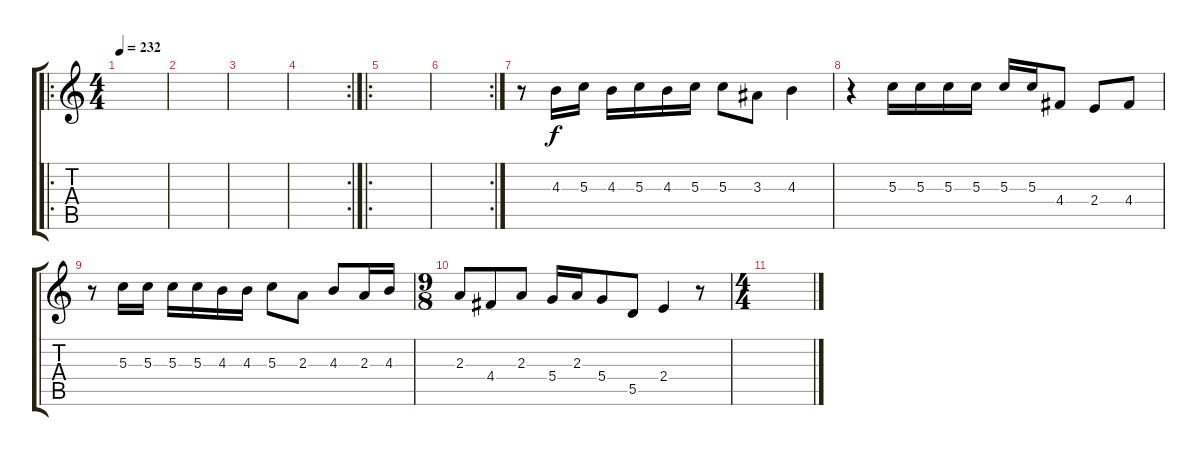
\track "" {instrument distortionguitar}
\staff {score tabs}
\tuning (E4 B3 G3 D3 A2 E2) {hide}
\ro
\ts (4 4)
\tempo 232
\clef g2
\ks c
|
|
|
\rc 2
|
\ro
|
\rc 2
|
r.8 4.3.16 5.3.16 4.3.16 5.3.16 4.3.16 5.3.16 5.3.8 3.3.8 4.3.4 |
r.4 5.3.16 5.3.16 5.3.16 5.3.16 5.3.16 5.3.16 4.4.8 2.4.8 4.4.8 |
r.8 5.3.16 5.3.16 5.3.16 5.3.16 4.3.16 4.3.16 5.3.8 2.3.8 4.3.8 2.3.16 4.3.16 |
\ts (9 8)
2.3.8 4.4.8 2.3.8 5.4.16 2.3.16 5.4.8 5.5.8 2.4.4 r.8 |
\ts (4 4)
